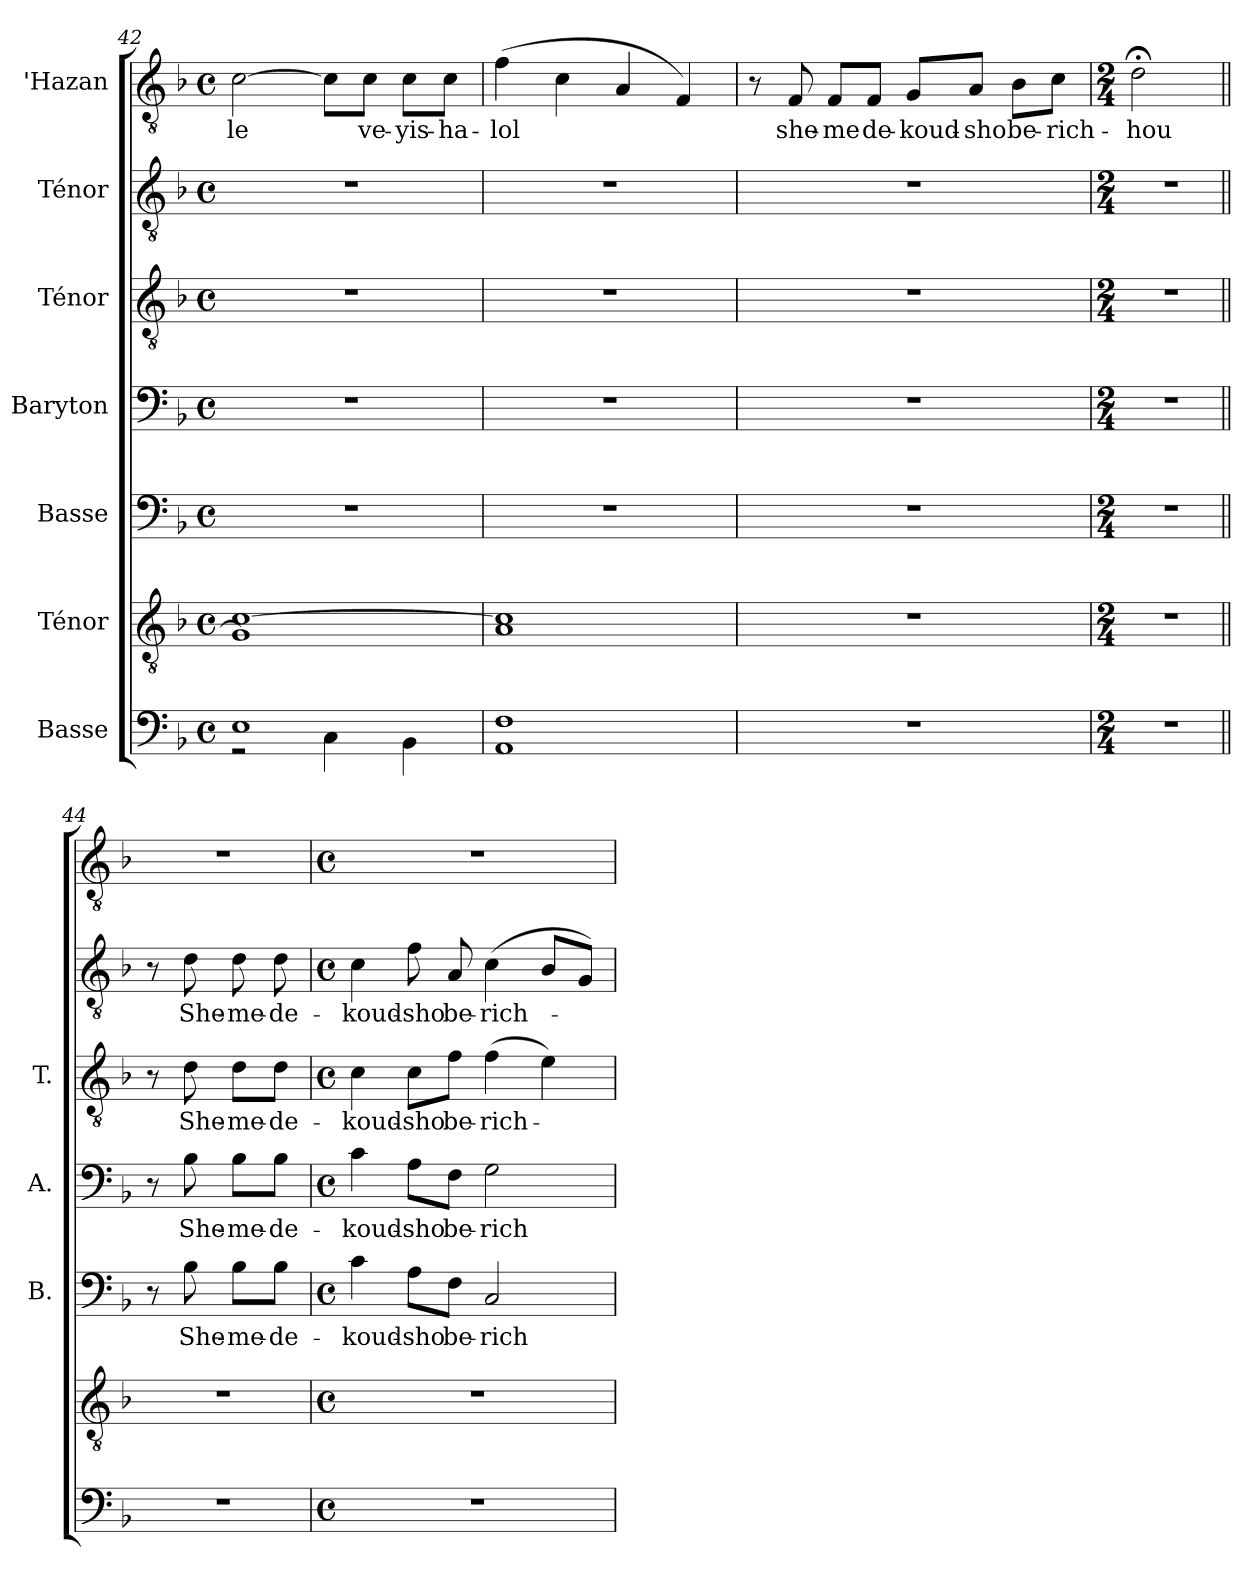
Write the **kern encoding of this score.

**kern	**kern	**kern	**text	**kern	**text	**kern	**text	**kern	**text	**kern	**text
*part7	*part6	*part5	*part5	*part4	*part4	*part3	*part3	*part2	*part2	*part1	*part1
*staff7	*staff6	*staff5	*staff5	*staff4	*staff4	*staff3	*staff3	*staff2	*staff2	*staff1	*staff1
*I"Basse	*I"Ténor	*I"Basse	*	*I"Baryton	*	*I"Ténor	*	*I"Ténor	*	*I"'Hazan	*
*	*	*I'B.	*	*I'A.	*	*I'T.	*	*	*	*I''H.	*
*clefF4	*clefGv2	*clefF4	*	*clefF4	*	*clefGv2	*	*clefGv2	*	*clefGv2	*
*	*ITrd7c12	*	*	*	*	*ITrd7c12	*	*ITrd7c12	*	*ITrd7c12	*
*k[b-]	*k[b-]	*k[b-]	*	*k[b-]	*	*k[b-]	*	*k[b-]	*	*k[b-]	*
*F:	*F:	*F:	*	*F:	*	*F:	*	*F:	*	*F:	*
*M4/4	*M4/4	*M4/4	*	*M4/4	*	*M4/4	*	*M4/4	*	*M4/4	*
*met(c)	*met(c)	*met(c)	*	*met(c)	*	*met(c)	*	*met(c)	*	*met(c)	*
=42	=42	=42	=42	=42	=42	=42	=42	=42	=42	=42	=42
*^	*^	*	*	*	*	*	*	*	*	*	*
!	!	!	!	!	!	!	!	!	!	!	!	!	!LO:LY:b:color=#000000
1Ei	2r	[>1Ci	1GGi]	1r	.	1r	.	1r	.	1r	.	[>2Ci\	-le
.	4Ci\	.	.	.	.	.	.	.	.	.	.	8Ci\L]	.
!	!	!	!	!	!	!	!	!	!	!	!	!	!LO:LY:b:color=#000000
.	.	.	.	.	.	.	.	.	.	.	.	8Ci\J	ve-
!	!	!	!	!	!	!	!	!	!	!	!	!	!LO:LY:b:color=#000000
.	4BB-i\	.	.	.	.	.	.	.	.	.	.	8Ci\L	-yis-
!	!	!	!	!	!	!	!	!	!	!	!	!	!LO:LY:b:color=#000000
.	.	.	.	.	.	.	.	.	.	.	.	8Ci\J	-ha-
*v	*v	*	*	*	*	*	*	*	*	*	*	*	*
=43	=43	=43	=43	=43	=43	=43	=43	=43	=43	=43	=43	=43
!	!	!	!	!	!	!	!	!	!	!	!	!LO:LY:b:color=#000000
1AAi 1Fi	1Ci]	1AAi	1r	.	1r	.	1r	.	1r	.	(4Fi\	-lol
.	.	.	.	.	.	.	.	.	.	.	4Ci\	.
.	.	.	.	.	.	.	.	.	.	.	4AAi/	.
.	.	.	.	.	.	.	.	.	.	.	4FFi/)	.
*	*v	*v	*	*	*	*	*	*	*	*	*	*
=44	=44	=44	=44	=44	=44	=44	=44	=44	=44	=44	=44
1r	1r	1r	.	1r	.	1r	.	1r	.	8r	.
!	!	!	!	!	!	!	!	!	!	!	!LO:LY:b:color=#000000
.	.	.	.	.	.	.	.	.	.	8FFi/	she-
!	!	!	!	!	!	!	!	!	!	!	!LO:LY:b:color=#000000
.	.	.	.	.	.	.	.	.	.	8FFi/L	-me
!	!	!	!	!	!	!	!	!	!	!	!LO:LY:b:color=#000000
.	.	.	.	.	.	.	.	.	.	8FFi/J	de-
!	!	!	!	!	!	!	!	!	!	!	!LO:LY:b:color=#000000
.	.	.	.	.	.	.	.	.	.	8GGi/L	-koud-
!	!	!	!	!	!	!	!	!	!	!	!LO:LY:b:color=#000000
.	.	.	.	.	.	.	.	.	.	8AAi/J	-sho
!	!	!	!	!	!	!	!	!	!	!	!LO:LY:b:color=#000000
.	.	.	.	.	.	.	.	.	.	8BB-i\L	be-
!	!	!	!	!	!	!	!	!	!	!	!LO:LY:b:color=#000000
.	.	.	.	.	.	.	.	.	.	8Ci\J	-rich-
=45	=45	=45	=45	=45	=45	=45	=45	=45	=45	=45	=45
*M2/4	*M2/4	*M2/4	*	*M2/4	*	*M2/4	*	*M2/4	*	*M2/4	*
!LO:N:vis=1	!LO:N:vis=1	!LO:N:vis=1	!	!LO:N:vis=1	!	!LO:N:vis=1	!	!LO:N:vis=1	!	!	!
!	!	!	!	!	!	!	!	!	!	!	!LO:LY:b:color=#000000
2r	2r	2r	.	2r	.	2r	.	2r	.	2D;i\	-hou
!!LO:PB:g=z
=44||	=44||	=44||	=44||	=44||	=44||	=44||	=44||	=44||	=44||	=44||	=44||
!LO:N:vis=1	!LO:N:vis=1	!	!	!	!	!	!	!	!	!	!
2r	2r	8r	.	8r	.	8r	.	8r	.	2r	.
!	!	!	!LO:LY:b:color=#000000	!	!	!	!	!	!	!	!
!	!	!	!	!	!LO:LY:b:color=#000000	!	!	!	!	!	!
!	!	!	!	!	!	!	!LO:LY:b:color=#000000	!	!	!	!
!	!	!	!	!	!	!	!	!	!LO:LY:b:color=#000000	!	!
.	.	8B-i\	She-	8B-i\	She-	8Di\	She-	8Di\	She-	.	.
!	!	!	!LO:LY:b:color=#000000	!	!	!	!	!	!	!	!
!	!	!	!	!	!LO:LY:b:color=#000000	!	!	!	!	!	!
!	!	!	!	!	!	!	!LO:LY:b:color=#000000	!	!	!	!
!	!	!	!	!	!	!	!	!	!LO:LY:b:color=#000000	!	!
.	.	8B-i\L	-me-	8B-i\L	-me-	8Di\L	-me-	8Di\	-me-	.	.
!	!	!	!LO:LY:b:color=#000000	!	!	!	!	!	!	!	!
!	!	!	!	!	!LO:LY:b:color=#000000	!	!	!	!	!	!
!	!	!	!	!	!	!	!LO:LY:b:color=#000000	!	!	!	!
!	!	!	!	!	!	!	!	!	!LO:LY:b:color=#000000	!	!
.	.	8B-i\J	-de-	8B-i\J	-de-	8Di\J	-de-	8Di\	-de-	.	.
=45	=45	=45	=45	=45	=45	=45	=45	=45	=45	=45	=45
*M4/4	*M4/4	*M4/4	*	*M4/4	*	*M4/4	*	*M4/4	*	*M4/4	*
*met(c)	*met(c)	*met(c)	*	*met(c)	*	*met(c)	*	*met(c)	*	*met(c)	*
!	!	!	!LO:LY:b:color=#000000	!	!	!	!	!	!	!	!
!	!	!	!	!	!LO:LY:b:color=#000000	!	!	!	!	!	!
!	!	!	!	!	!	!	!LO:LY:b:color=#000000	!	!	!	!
!	!	!	!	!	!	!	!	!	!LO:LY:b:color=#000000	!	!
1r	1r	4ci\	-koud-	4ci\	-koud-	4Ci\	-koud-	4Ci\	-koud-	1r	.
!	!	!	!LO:LY:b:color=#000000	!	!	!	!	!	!	!	!
!	!	!	!	!	!LO:LY:b:color=#000000	!	!	!	!	!	!
!	!	!	!	!	!	!	!LO:LY:b:color=#000000	!	!	!	!
!	!	!	!	!	!	!	!	!	!LO:LY:b:color=#000000	!	!
.	.	8Ai\L	-sho	8Ai\L	-sho	8Ci\L	-sho	8Fi\	-sho	.	.
!	!	!	!LO:LY:b:color=#000000	!	!	!	!	!	!	!	!
!	!	!	!	!	!LO:LY:b:color=#000000	!	!	!	!	!	!
!	!	!	!	!	!	!	!LO:LY:b:color=#000000	!	!	!	!
!	!	!	!	!	!	!	!	!	!LO:LY:b:color=#000000	!	!
.	.	8Fi\J	be-	8Fi\J	be-	8Fi\J	be-	8AAi/	be-	.	.
!	!	!	!LO:LY:b:color=#000000	!	!	!	!	!	!	!	!
!	!	!	!	!	!LO:LY:b:color=#000000	!	!	!	!	!	!
!	!	!	!	!	!	!	!LO:LY:b:color=#000000	!	!	!	!
!	!	!	!	!	!	!	!	!	!LO:LY:b:color=#000000	!	!
.	.	2Ci/	-rich-	2Gi\	-rich-	(4Fi\	-rich-	(4Ci\	-rich-	.	.
.	.	.	.	.	.	4Ei\)	.	8BB-i/L	.	.	.
.	.	.	.	.	.	.	.	8GGi/J)	.	.	.
=	=	=	=	=	=	=	=	=	=	=	=
*-	*-	*-	*-	*-	*-	*-	*-	*-	*-	*-	*-
